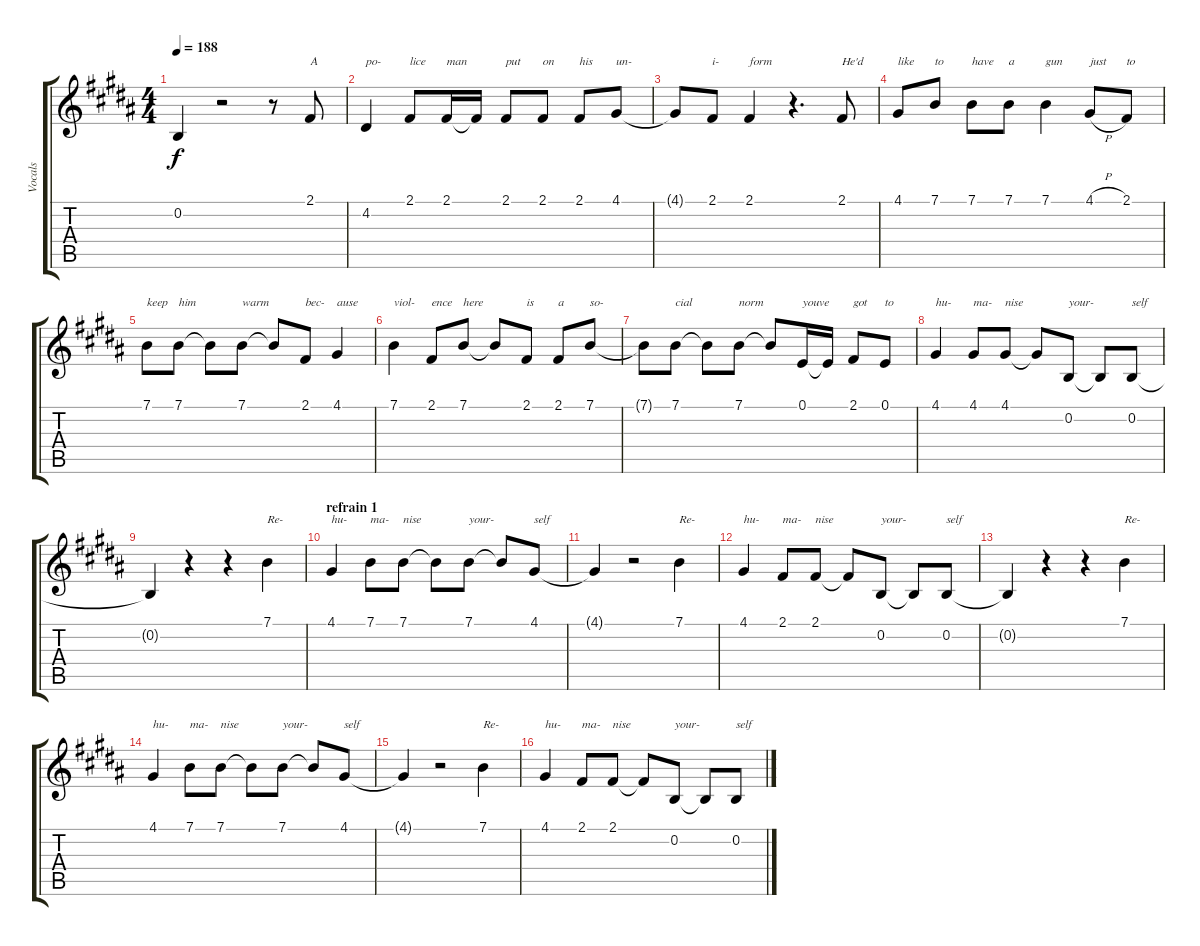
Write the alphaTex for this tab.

\track ("Vocals" "Vocals") {instrument clarinet}
\staff {score tabs}
\tuning (E4 B3 G3 D3 A2 E2) {hide}
\ts (4 4)
\tempo 188
\clef g2
\ks b
0.2{t}.4{dy f} r.2 r.8 2.1.8{txt "A"} |
4.2.4{txt "po-"} 2.1.8{txt "lice"} 2.1.16{txt "man"} 2.1{t}.16 2.1.8{txt "put"} 2.1.8{txt "on"} 2.1.8{txt "his"} 4.1.8{txt "un-"} |
4.1{t}.8 2.1.8{txt "i-"} 2.1.4{txt "form"} r.4{d} 2.1.8{txt "He'd"} |
4.1.8{txt "like"} 7.1.8{txt "to"} 7.1.8{txt "have"} 7.1.8{txt "a"} 7.1.4{txt "gun"} 4.1{h}.8{txt "just"} 2.1.8{txt "to"} |
7.1.8{txt "keep"} 7.1.8{txt "him"} 7.1{t}.8 7.1.8{txt "warm"} 7.1{t}.8 2.1.8{txt "bec-"} 4.1.4{txt "ause"} |
7.1.4{txt "viol-"} 2.1.8{txt "ence"} 7.1.8{txt "here"} 7.1{t}.8 2.1.8{txt "is"} 2.1.8{txt "a"} 7.1.8{txt "so-"} |
7.1{t}.8 7.1.8{txt "cial"} 7.1{t}.8 7.1.8{txt "norm"} 7.1{t}.8 0.1.16{txt "youve"} 0.1{t}.16 2.1.8{txt "got"} 0.1.8{txt "to"} |
4.1.4{txt "hu-"} 4.1.8{txt "ma-"} 4.1.8{txt "nise"} 4.1{t}.8 0.2.8{txt "your-"} 0.2{t}.8 0.2.8{txt "self"} |
0.2{t}.4 r.4 r.4 7.1.4{txt "Re-"} |
\section ("" "refrain 1")
4.1.4{txt "hu-"} 7.1.8{txt "ma-"} 7.1.8{txt "nise"} 7.1{t}.8 7.1.8{txt "your-"} 7.1{t}.8 4.1.8{txt "self"} |
4.1{t}.4 r.2 7.1.4{txt "Re-"} |
4.1.4{txt "hu-"} 2.1.8{txt "ma-"} 2.1.8{txt "nise"} 2.1{t}.8 0.2.8{txt "your-"} 0.2{t}.8 0.2.8{txt "self"} |
0.2{t}.4 r.4 r.4 7.1.4{txt "Re-"} |
4.1.4{txt "hu-"} 7.1.8{txt "ma-"} 7.1.8{txt "nise"} 7.1{t}.8 7.1.8{txt "your-"} 7.1{t}.8 4.1.8{txt "self"} |
4.1{t}.4 r.2 7.1.4{txt "Re-"} |
4.1.4{txt "hu-"} 2.1.8{txt "ma-"} 2.1.8{txt "nise"} 2.1{t}.8 0.2.8{txt "your-"} 0.2{t}.8 0.2.8{txt "self"}
